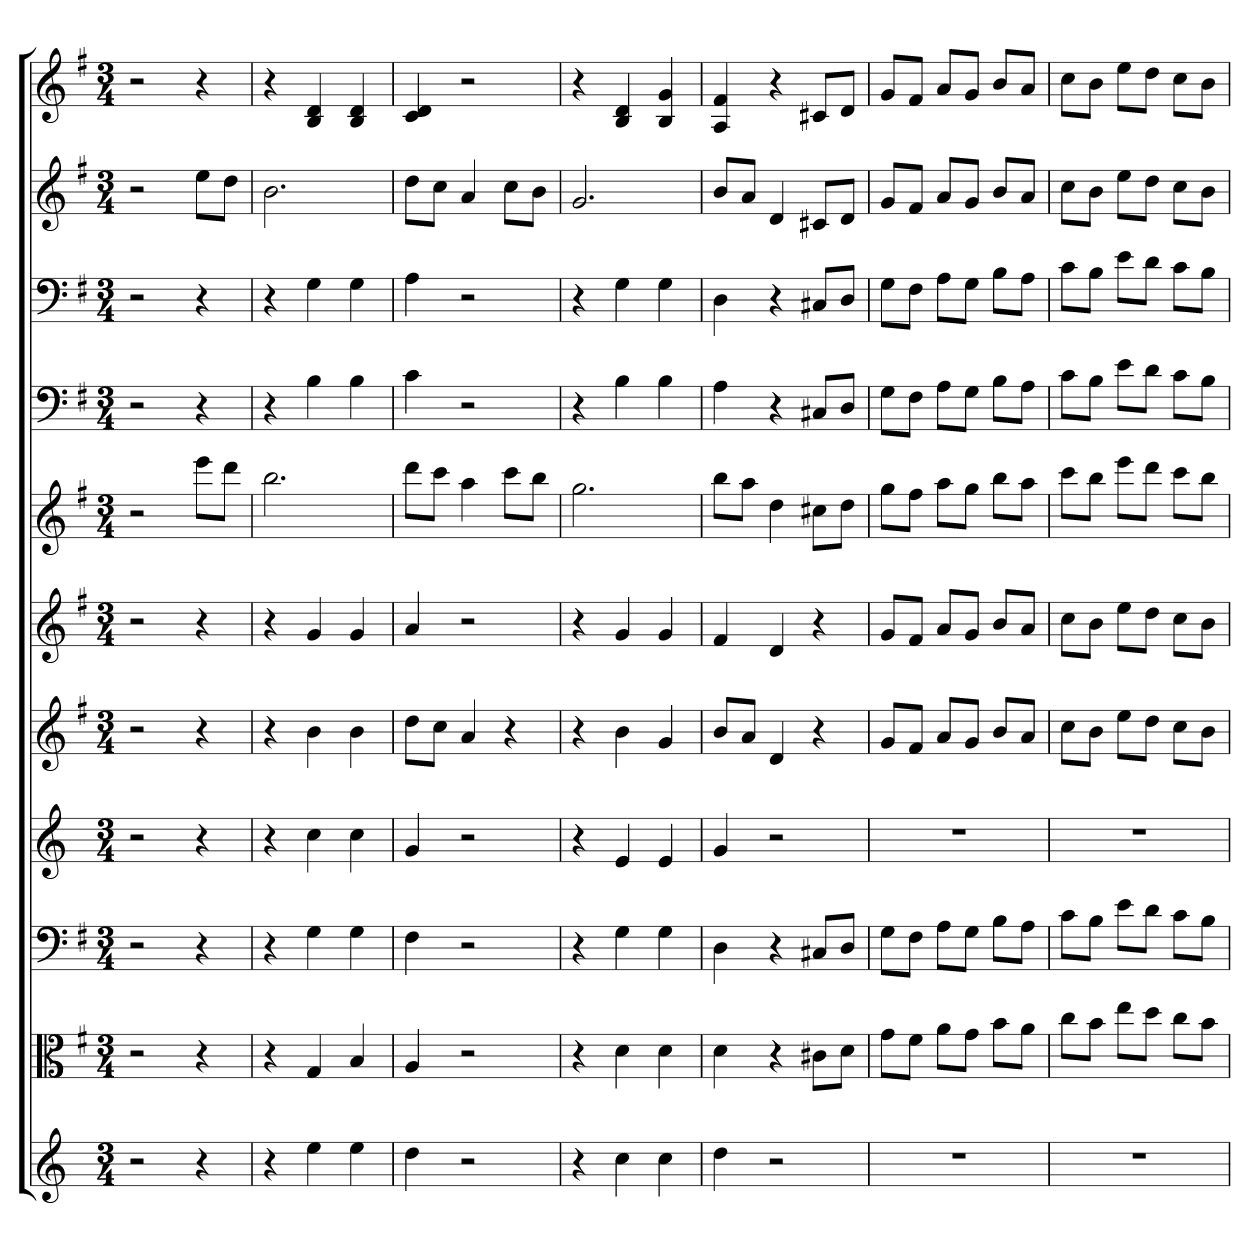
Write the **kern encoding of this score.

**kern	**kern	**kern	**kern	**kern	**kern	**kern	**kern	**kern	**kern	**kern
*part11	*part10	*part9	*part8	*part7	*part6	*part5	*part4	*part3	*part2	*part1
*staff11	*staff10	*staff9	*staff8	*staff7	*staff6	*staff5	*staff4	*staff3	*staff2	*staff1
*	*clefC3	*clefF4	*	*	*	*	*clefF4	*clefF4	*	*
*k[]	*k[f#]	*k[f#]	*k[]	*k[f#]	*k[f#]	*k[f#]	*k[f#]	*k[f#]	*k[f#]	*k[f#]
*M3/4	*M3/4	*M3/4	*M3/4	*M3/4	*M3/4	*M3/4	*M3/4	*M3/4	*M3/4	*M3/4
=	=	=	=	=	=	=	=	=	=	=
2r	2r	2r	2r	2r	2r	2r	2r	2r	2r	2r
4r	4r	4r	4r	4r	4r	8eeeL	4r	4r	8eeL	4r
.	.	.	.	.	.	8dddJ	.	.	8ddJ	.
=1	=1	=1	=1	=1	=1	=1	=1	=1	=1	=1
4r	4r	4r	4r	4r	4r	2.bb	4r	4r	2.b	4r
4ee	4G	4G	4cc	4b	4g	.	4B	4G	.	4B 4d
4ee	4B	4G	4cc	4b	4g	.	4B	4G	.	4B 4d
=2	=2	=2	=2	=2	=2	=2	=2	=2	=2	=2
4dd	4A	4F#	4g	8ddL	4a	8dddL	4c	4A	8ddL	4c 4d
.	.	.	.	8ccJ	.	8cccJ	.	.	8ccJ	.
2r	2r	2r	2r	4a	2r	4aa	2r	2r	4a	2r
.	.	.	.	4r	.	8cccL	.	.	8ccL	.
.	.	.	.	.	.	8bbJ	.	.	8bJ	.
=3	=3	=3	=3	=3	=3	=3	=3	=3	=3	=3
4r	4r	4r	4r	4r	4r	2.gg	4r	4r	2.g	4r
4cc	4d	4G	4e	4b	4g	.	4B	4G	.	4B 4d
4cc	4d	4G	4e	4g	4g	.	4B	4G	.	4B 4g
=4	=4	=4	=4	=4	=4	=4	=4	=4	=4	=4
4dd	4d	4D	4g	8bL	4f#	8bbL	4A	4D	8bL	4A 4f#
.	.	.	.	8aJ	.	8aaJ	.	.	8aJ	.
2r	4r	4r	2r	4d	4d	4dd	4r	4r	4d	4r
.	8c#X\L	8C#X/L	.	4r	4r	8cc#XL	8C#X/L	8C#X/L	8c#XL	8c#XL
.	8d\J	8D/J	.	.	.	8ddJ	8D/J	8D/J	8dJ	8dJ
=5	=5	=5	=5	=5	=5	=5	=5	=5	=5	=5
2.r	8g\L	8G\L	2.r	8gL	8gL	8ggL	8G\L	8G\L	8gL	8gL
.	8f#\J	8F#\J	.	8f#J	8f#J	8ff#J	8F#\J	8F#\J	8f#J	8f#J
.	8a\L	8A\L	.	8aL	8aL	8aaL	8A\L	8A\L	8aL	8aL
.	8g\J	8G\J	.	8gJ	8gJ	8ggJ	8G\J	8G\J	8gJ	8gJ
.	8b\L	8B\L	.	8bL	8bL	8bbL	8B\L	8B\L	8bL	8bL
.	8a\J	8A\J	.	8aJ	8aJ	8aaJ	8A\J	8A\J	8aJ	8aJ
=6	=6	=6	=6	=6	=6	=6	=6	=6	=6	=6
2.r	8cc\L	8c\L	2.r	8ccL	8ccL	8cccL	8c\L	8c\L	8ccL	8ccL
.	8b\J	8B\J	.	8bJ	8bJ	8bbJ	8B\J	8B\J	8bJ	8bJ
.	8ee\L	8e\L	.	8eeL	8eeL	8eeeL	8e\L	8e\L	8eeL	8eeL
.	8dd\J	8d\J	.	8ddJ	8ddJ	8dddJ	8d\J	8d\J	8ddJ	8ddJ
.	8cc\L	8c\L	.	8ccL	8ccL	8cccL	8c\L	8c\L	8ccL	8ccL
.	8b\J	8B\J	.	8bJ	8bJ	8bbJ	8B\J	8B\J	8bJ	8bJ
=	=	=	=	=	=	=	=	=	=	=
*-	*-	*-	*-	*-	*-	*-	*-	*-	*-	*-
